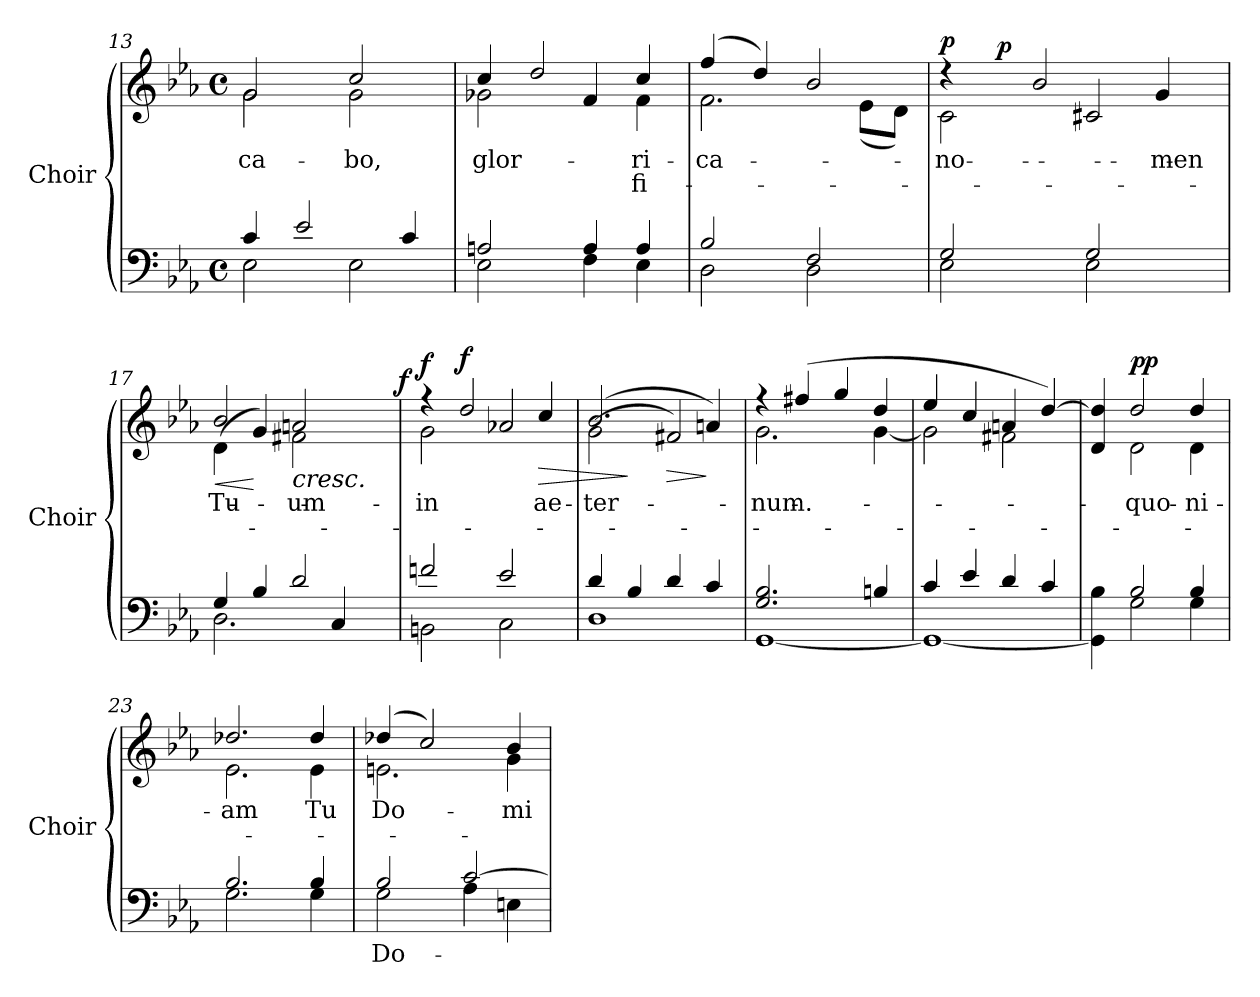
**kern	**text	**kern	**text	**text	**dynam
*part1	*part1	*part1	*part1	*part1	*part1
*staff2	*staff2	*staff1	*staff1	*staff1	*staff1/2
*I"Choir	*	*	*	*	*
*I'Choir	*	*	*	*	*
*clefF4	*	*clefG2	*	*	*
*k[b-e-a-]	*	*k[b-e-a-]	*	*	*
*E-:	*	*E-:	*	*	*
*M4/4	*	*M4/4	*	*	*
*met(c)	*	*met(c)	*	*	*
=13	=13	=13	=13	=13	=13
*^	*	*	*	*	*
!	!	!	!	!LO:LY:b:color=#000000	!	!
*	*	*	*^	*	*	*
4ci/	2E-i\	.	2gi/	2gi\	-ca-	.	.
2e-i/	.	.	.	.	.	.	.
!	!	!	!	!	!LO:LY:b:color=#000000	!	!
.	2E-i\	.	2cci/	2gi\	-bo,	.	.
4ci/	.	.	.	.	.	.	.
=14	=14	=14	=14	=14	=14	=14	=14
!	!	!	!	!	!LO:LY:b:color=#000000	!	!
2Ani/	2E-i\	.	4cci/	2g-Xi\	glor-	.	.
.	.	.	2ddi/	.	.	.	.
4Ai/	4Fi\	.	.	4fi/	.	.	.
!	!	!	!	!	!LO:LY:b:color=#000000	!LO:LY:b:color=#000000	!
4Ai/	4E-i\	.	4cci/	4fi\	-ri-	-fi-	.
!!LO:LB:g=z	!!
=15	=15	=15	=15	=15	=15	=15	=15
!	!	!	!	!	!LO:LY:b:color=#000000	!	!
2B-i/	2Di\	.	(4ffi/	2.fi\	-ca-	.	.
.	.	.	4ddi/)	.	.	.	.
2Fi/	2Di\	.	2b-i/	.	.	.	.
.	.	.	.	(8e-i\L	.	.	.
.	.	.	.	8di\J)	.	.	.
*	*	*	*v	*v	*	*	*
=16	=16	=16	=16	=16	=16	=16
*	*	*	*^	*	*	*
!	!	!	!	!	!LO:LY:b:color=#000000	!	!
*	*	*	*	*^	*	*	*
2Gi/	2E-i\	.	4r	2ci\	16ryy	no-	.	p
.	.	.	.	.	32ryy	.	.	.
.	.	.	.	.	64ryy	.	.	.
.	.	.	.	.	128ryy	.	.	.
.	.	.	.	.	512.ryy	.	.	.
.	.	.	.	.	2ryy	.	.	p
.	.	.	2b-i/	.	.	.	.	.
2Gi/	2E-i\	.	.	2c#Xi/	.	.	.	.
.	.	.	.	.	4ryy	.	.	.
!	!	!	!	!	!	!LO:LY:b:color=#000000	!	!
.	.	.	4gi/	.	.	-men	.	.
.	.	.	.	.	8ryy	.	.	.
.	.	.	.	.	256ryy	.	.	.
.	.	.	.	.	1024ryy	.	.	.
=17	=17	=17	=17	=17	=17	=17	=17	=17
!	!	!	!	!	!	!LO:LY:b:color=#000000	!	!LO:HP:b
4Gi/	2.Di\	.	2b-i/	(4di\	2ryy	Tu-	.	<
4B-i/	.	.	.	4gi/)	.	.	.	[
!	!	!	!	!	!	!LO:LY:b:color=#000000	!	!LO:HP:b
2di/	.	.	2ani/	2f#Xi\	4ryy	-um	.	<
.	4Ci/	.	.	.	8ryy	.	.	.
.	.	.	.	.	16ryy	.	.	.
.	.	.	.	.	32ryy	.	.	.
.	.	.	.	.	64ryy	.	.	.
.	.	.	.	.	128...ryy	.	.	.
.	.	.	.	.	1024ryy	.	.	f
*v	*v	*	*	*	*	*	*	*
.	.	.	.	.	.	.	[
*	*	*v	*v	*v	*	*	*
=18	=18	=18	=18	=18	=18
*^	*	*	*	*	*
*	*	*	*^	*	*	*
*	*	*	*	*^	*	*	*
!	!	!	!	!	!	!LO:LY:b:color=#000000	!	!
*	*	*	*	*v	*v	*	*	*
2fni/	2BBni\	.	4r	2gi\	in	.	f
.	.	.	2ddi/	.	.	.	f
2e-i/	2Ci\	.	.	2a-Xi/	.	.	.
!	!	!	!	!	!LO:LY:b:color=#000000	!	!LO:HP:b
.	.	.	4cci/	.	ae-	.	>
=19	=19	=19	=19	=19	=19	=19	=19
!	!	!	!	!	!LO:LY:b:color=#000000	!	!
4di/	1Di	.	(2.b-i/	(2gi\	-ter-	.	.
4B-i/	.	.	.	.	.	.	]
!	!	!	!	!	!	!	!LO:HP:b
4di/	.	.	.	2f#Xi/)	.	.	>
4ci/	.	.	4ani/)	.	.	.	]
=20	=20	=20	=20	=20	=20	=20	=20
!	!	!	!	!	!LO:LY:b:color=#000000	!	!
2.Gi/ 2.B-i	[1GGi	.	4r	2.gi\	-num.	.	.
.	.	.	(4ff#Xi/	.	.	.	.
.	.	.	4ggi/	.	.	.	.
4Bni/	.	.	4ddi/	[4gi\	.	.	.
=21	=21	=21	=21	=21	=21	=21	=21
4ci/	1GGi_	.	4ee-i/	2gi\]	.	.	.
4e-i/	.	.	4cci/	.	.	.	.
4di/	.	.	4ani/	2f#Xi\	.	.	.
4ci/	.	.	[4ddi/)	.	.	.	.
!!LO:LB:g=z	!!
=22	=22	=22	=22	=22	=22	=22	=22
4GGi\] 4B-i	4ryy	.	4di/ 4ddi]	4ryy	.	.	.
!	!	!	!	!	!LO:LY:b:color=#000000	!	!
2B-i/	2Gi\	.	2ddi/	2di\	quo-	.	p p
!	!	!	!	!	!LO:LY:b:color=#000000	!	!
4B-i/	4Gi\	.	4ddi/	4di\	-ni-	.	.
=23	=23	=23	=23	=23	=23	=23	=23
!	!	!	!	!	!LO:LY:b:color=#000000	!	!
2.B-i/	2.Gi\	.	2.dd-Xi/	2.e-i\	-am	.	.
!	!	!	!	!	!LO:LY:b:color=#000000	!	!
4B-i/	4Gi\	.	4dd-i/	4e-i\	Tu	.	.
=24	=24	=24	=24	=24	=24	=24	=24
!	!	!LO:LY:a:color=#000000	!	!	!	!	!
!	!	!	!	!	!LO:LY:b:color=#000000	!	!
2B-i/	2Gi\	Do-	(4dd-Xi/	2.eni\	Do-	.	.
.	.	.	2cci/)	.	.	.	.
[2ci/	4A-i\	.	.	.	.	.	.
!	!	!	!	!	!LO:LY:b:color=#000000	!	!
.	4Eni\	.	4b-i/	4gi\	-mi-	.	.
*v	*v	*	*	*	*	*	*
*	*	*v	*v	*	*	*
=	=	=	=	=	=
*-	*-	*-	*-	*-	*-
